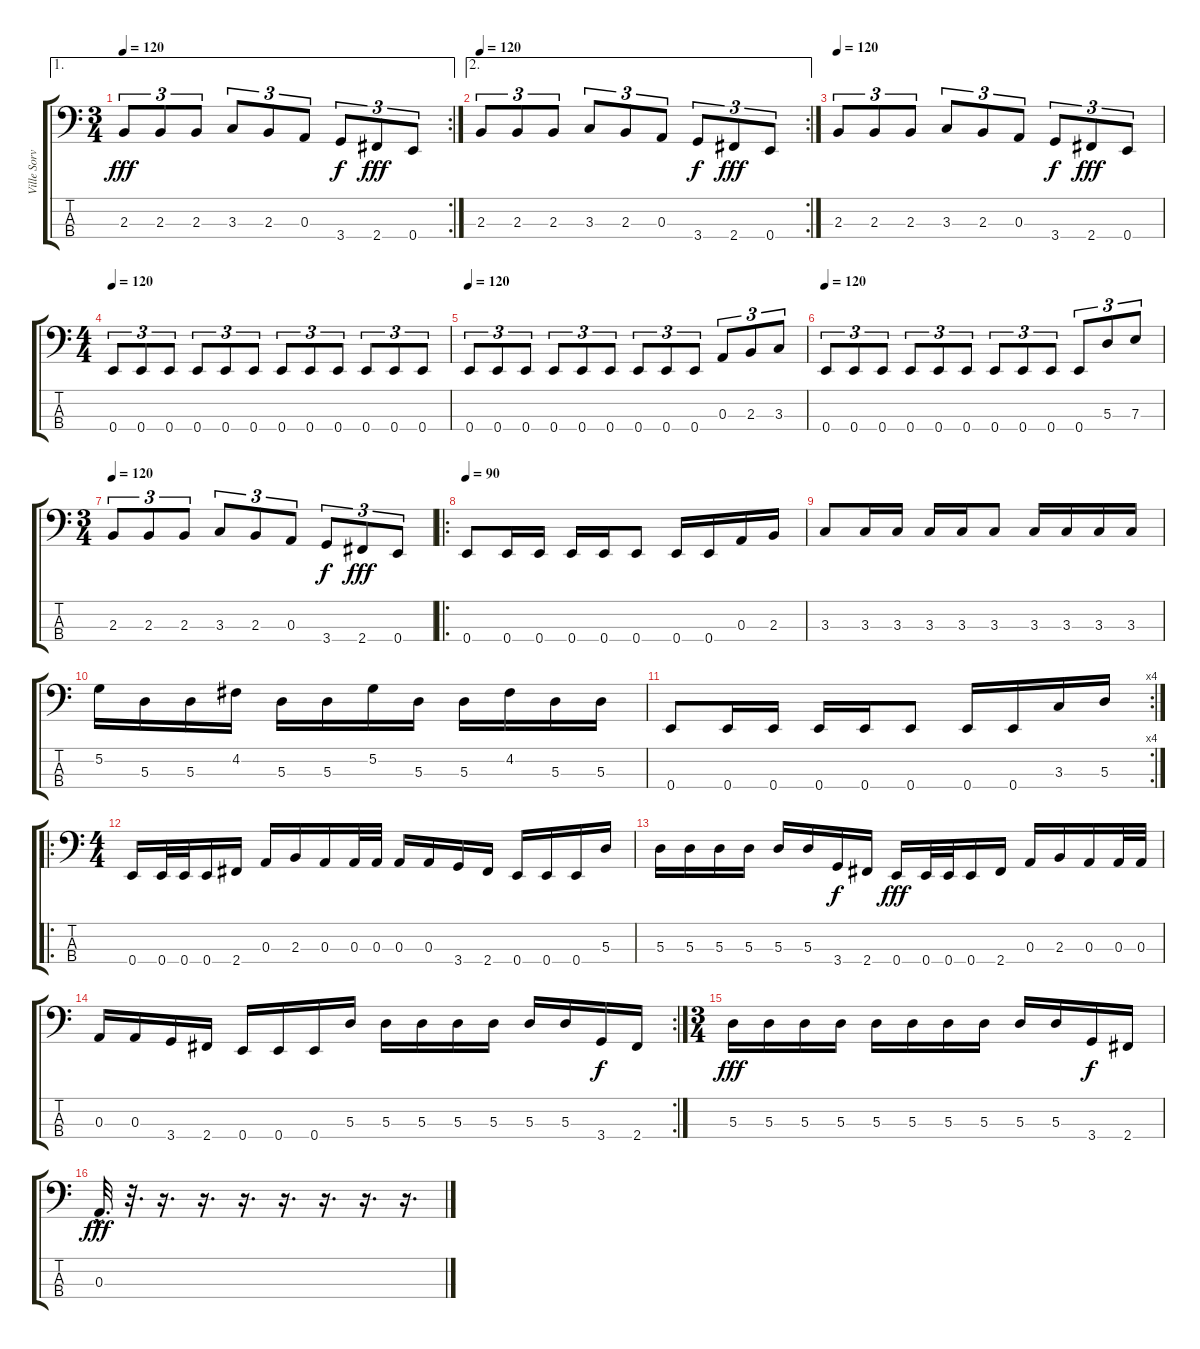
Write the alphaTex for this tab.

\track ("Ville Sorvali" "Ville Sorv") {instrument electricbasspick}
\staff {score tabs}
\tuning (G2 D2 A1 E1) {hide}
\ae 1
\rc 2
\ts (3 4)
\tempo 120
\clef f4
\ks c
2.3.8{tu (3 2) dy fff} 2.3.8{tu (3 2)} 2.3.8{tu (3 2)} 3.3.8{tu (3 2)} 2.3.8{tu (3 2)} 0.3.8{tu (3 2)} 3.4.8{tu (3 2) dy f} 2.4.8{tu (3 2) dy fff} 0.4.8{tu (3 2)} |
\ae 2
\rc 2
\tempo 120
2.3.8{tu (3 2)} 2.3.8{tu (3 2)} 2.3.8{tu (3 2)} 3.3.8{tu (3 2)} 2.3.8{tu (3 2)} 0.3.8{tu (3 2)} 3.4.8{tu (3 2) dy f} 2.4.8{tu (3 2) dy fff} 0.4.8{tu (3 2)} |
\tempo 120
2.3.8{tu (3 2)} 2.3.8{tu (3 2)} 2.3.8{tu (3 2)} 3.3.8{tu (3 2)} 2.3.8{tu (3 2)} 0.3.8{tu (3 2)} 3.4.8{tu (3 2) dy f} 2.4.8{tu (3 2) dy fff} 0.4.8{tu (3 2)} |
\ts (4 4)
\tempo 120
0.4.8{tu (3 2)} 0.4.8{tu (3 2)} 0.4.8{tu (3 2)} 0.4.8{tu (3 2)} 0.4.8{tu (3 2)} 0.4.8{tu (3 2)} 0.4.8{tu (3 2)} 0.4.8{tu (3 2)} 0.4.8{tu (3 2)} 0.4.8{tu (3 2)} 0.4.8{tu (3 2)} 0.4.8{tu (3 2)} |
\tempo 120
0.4.8{tu (3 2)} 0.4.8{tu (3 2)} 0.4.8{tu (3 2)} 0.4.8{tu (3 2)} 0.4.8{tu (3 2)} 0.4.8{tu (3 2)} 0.4.8{tu (3 2)} 0.4.8{tu (3 2)} 0.4.8{tu (3 2)} 0.3.8{tu (3 2)} 2.3.8{tu (3 2)} 3.3.8{tu (3 2)} |
\tempo 120
0.4.8{tu (3 2)} 0.4.8{tu (3 2)} 0.4.8{tu (3 2)} 0.4.8{tu (3 2)} 0.4.8{tu (3 2)} 0.4.8{tu (3 2)} 0.4.8{tu (3 2)} 0.4.8{tu (3 2)} 0.4.8{tu (3 2)} 0.4.8{tu (3 2)} 5.3.8{tu (3 2)} 7.3.8{tu (3 2)} |
\ts (3 4)
\tempo 120
2.3.8{tu (3 2)} 2.3.8{tu (3 2)} 2.3.8{tu (3 2)} 3.3.8{tu (3 2)} 2.3.8{tu (3 2)} 0.3.8{tu (3 2)} 3.4.8{tu (3 2) dy f} 2.4.8{tu (3 2) dy fff} 0.4.8{tu (3 2)} |
\ro
\tempo 90
0.4.8 0.4.16 0.4.16 0.4.16 0.4.16 0.4.8 0.4.16 0.4.16 0.3.16 2.3.16 |
3.3.8 3.3.16 3.3.16 3.3.16 3.3.16 3.3.8 3.3.16 3.3.16 3.3.16 3.3.16 |
5.2.16 5.3.16 5.3.16 4.2.16 5.3.16 5.3.16 5.2.16 5.3.16 5.3.16 4.2.16 5.3.16 5.3.16 |
\rc 4
0.4.8 0.4.16 0.4.16 0.4.16 0.4.16 0.4.8 0.4.16 0.4.16 3.3.16 5.3.16 |
\ro
\ts (4 4)
0.4.16{volume 16 balance 11 instrument electricbasspick} 0.4.32 0.4.32 0.4.16 2.4.16 0.3.16 2.3.16 0.3.16 0.3.32 0.3.32 0.3.16 0.3.16 3.4.16 2.4.16 0.4.16 0.4.16 0.4.16 5.3.16 |
5.3.16 5.3.16 5.3.16 5.3.16 5.3.16 5.3.16 3.4.16{dy f} 2.4.16 0.4.16{dy fff} 0.4.32 0.4.32 0.4.16 2.4.16 0.3.16 2.3.16 0.3.16 0.3.32 0.3.32 |
\rc 2
0.3.16 0.3.16 3.4.16 2.4.16 0.4.16 0.4.16 0.4.16 5.3.16 5.3.16 5.3.16 5.3.16 5.3.16 5.3.16 5.3.16 3.4.16{dy f} 2.4.16 |
\ts (3 4)
5.3.16{dy fff} 5.3.16 5.3.16 5.3.16 5.3.16 5.3.16 5.3.16 5.3.16 5.3.16 5.3.16 3.4.16{dy f} 2.4.16 |
0.3{hac}.32{d dy fff} r.32{d} r.16{d} r.16{d} r.16{d} r.16{d} r.16{d} r.16{d} r.16{d}
